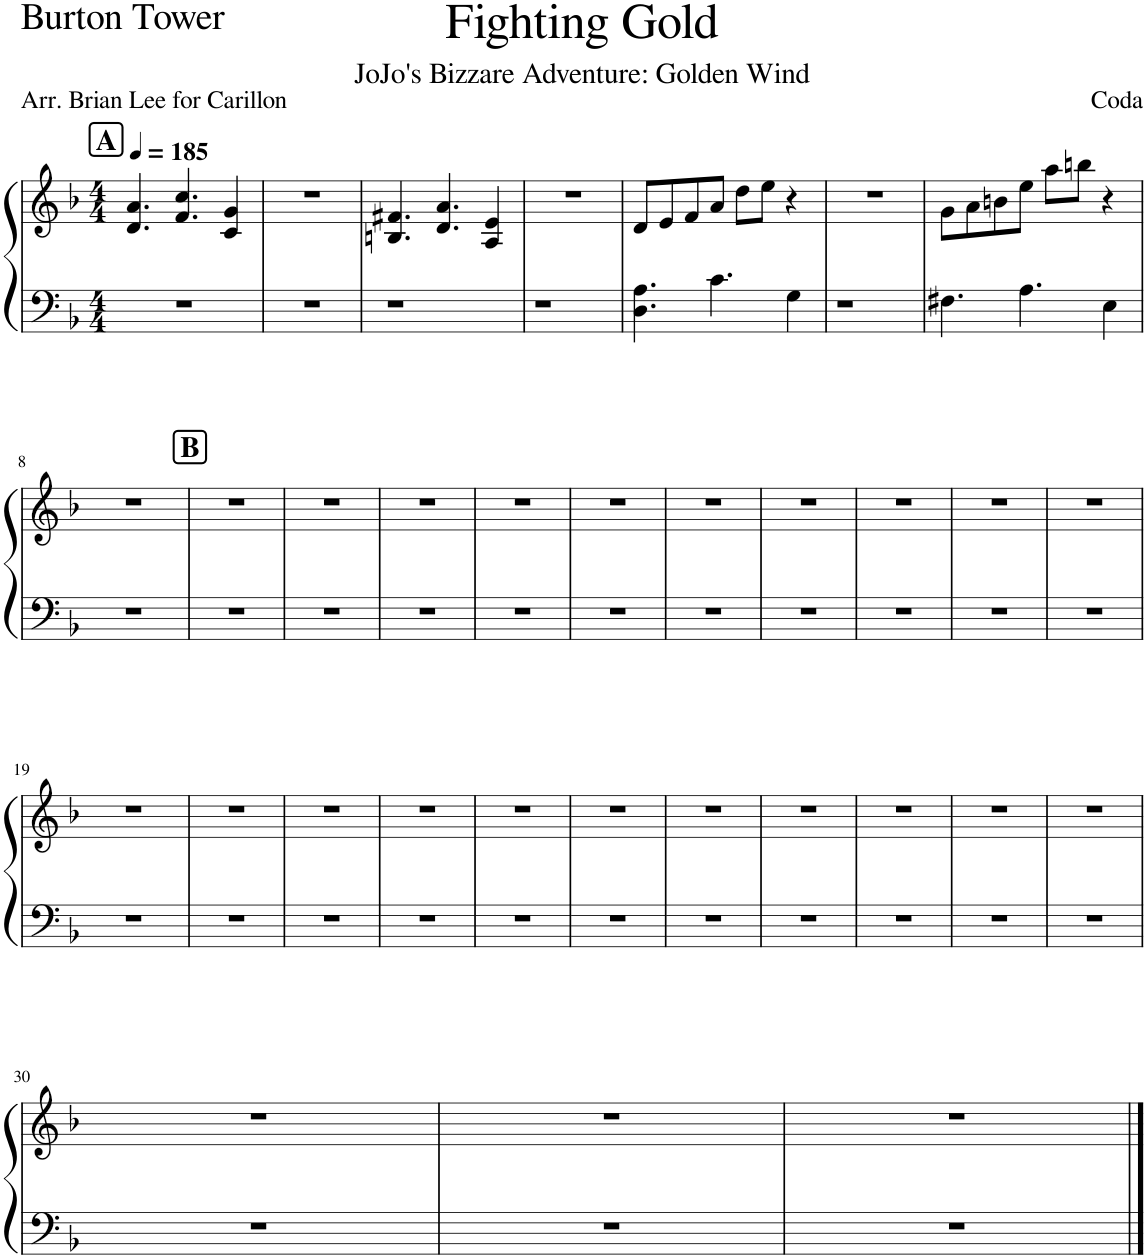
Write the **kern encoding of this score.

**kern	**kern
*part1	*part1
*staff2	*staff1
*I"Piano	*
*I'Pno.	*
*clefF4	*clefG2
*k[b-]	*k[b-]
*M4/4	*M4/4
*MM185	*MM185
!!LO:REH:place=s1:a:B:cj:fs=14:t=A
=1	=1
1r	4.d/ 4.a/
.	4.f/ 4.cc/
.	4c/ 4g/
=2	=2
1r	1r
=3	=3
1r	4.Bn/ 4.f#X/
.	4.d/ 4.a/
.	4A/ 4e/
=4	=4
1r	1r
=5	=5
4.D\ 4.A\	8d/L
.	8e/
.	8f/
4.c\	8a/J
.	8dd\L
.	8ee\J
4G\	4r
=6	=6
1r	1r
=7	=7
4.F#X\	8g\L
.	8a\
.	8bn\
4.A\	8ee\J
.	8aa\L
.	8bbn\J
4E\	4r
!!LO:LB:g=z
=8	=8
1r	1r
!!LO:REH:place=s1:a:B:cj:fs=14:t=B
=9	=9
1r	1r
=10	=10
1r	1r
=11	=11
1r	1r
=12	=12
1r	1r
=13	=13
1r	1r
=14	=14
1r	1r
=15	=15
1r	1r
=16	=16
1r	1r
=17	=17
1r	1r
=18	=18
1r	1r
!!LO:LB:g=z
=19	=19
1r	1r
=20	=20
1r	1r
=21	=21
1r	1r
=22	=22
1r	1r
=23	=23
1r	1r
=24	=24
1r	1r
=25	=25
1r	1r
=26	=26
1r	1r
=27	=27
1r	1r
=28	=28
1r	1r
=29	=29
1r	1r
!!LO:LB:g=z
=30	=30
1r	1r
=31	=31
1r	1r
=32	=32
1r	1r
==	==
*-	*-
